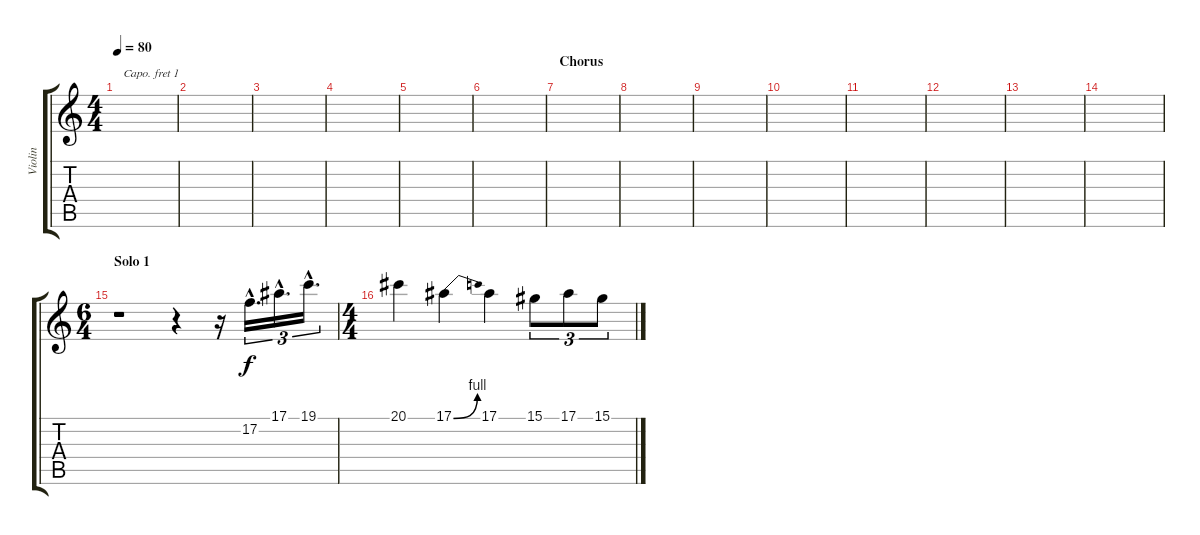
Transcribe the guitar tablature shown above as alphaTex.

\track ("Violin" "Violin") {instrument violin}
\staff {score tabs}
\capo 1
\tuning (E4 B3 G3 D3 A2 E2) {hide}
\ts (4 4)
\tempo 80
\clef g2
\ks c
|
|
|
|
|
|
\section ("" "Chorus")
|
|
|
|
|
|
|
|
\ts (6 4)
\section ("" "Solo 1")
r.1 r.4 r.16 17.2{hac}.16{d tu (3 2) volume 13} 17.1{hac}.16{d tu (3 2)} 19.1{hac}.16{d tu (3 2)} |
\ts (4 4)
20.1.4 17.1{be (bend 0 0 60 4)}.4 17.1.4 15.1.8{tu (3 2)} 17.1.8{tu (3 2)} 15.1.8{tu (3 2)}
